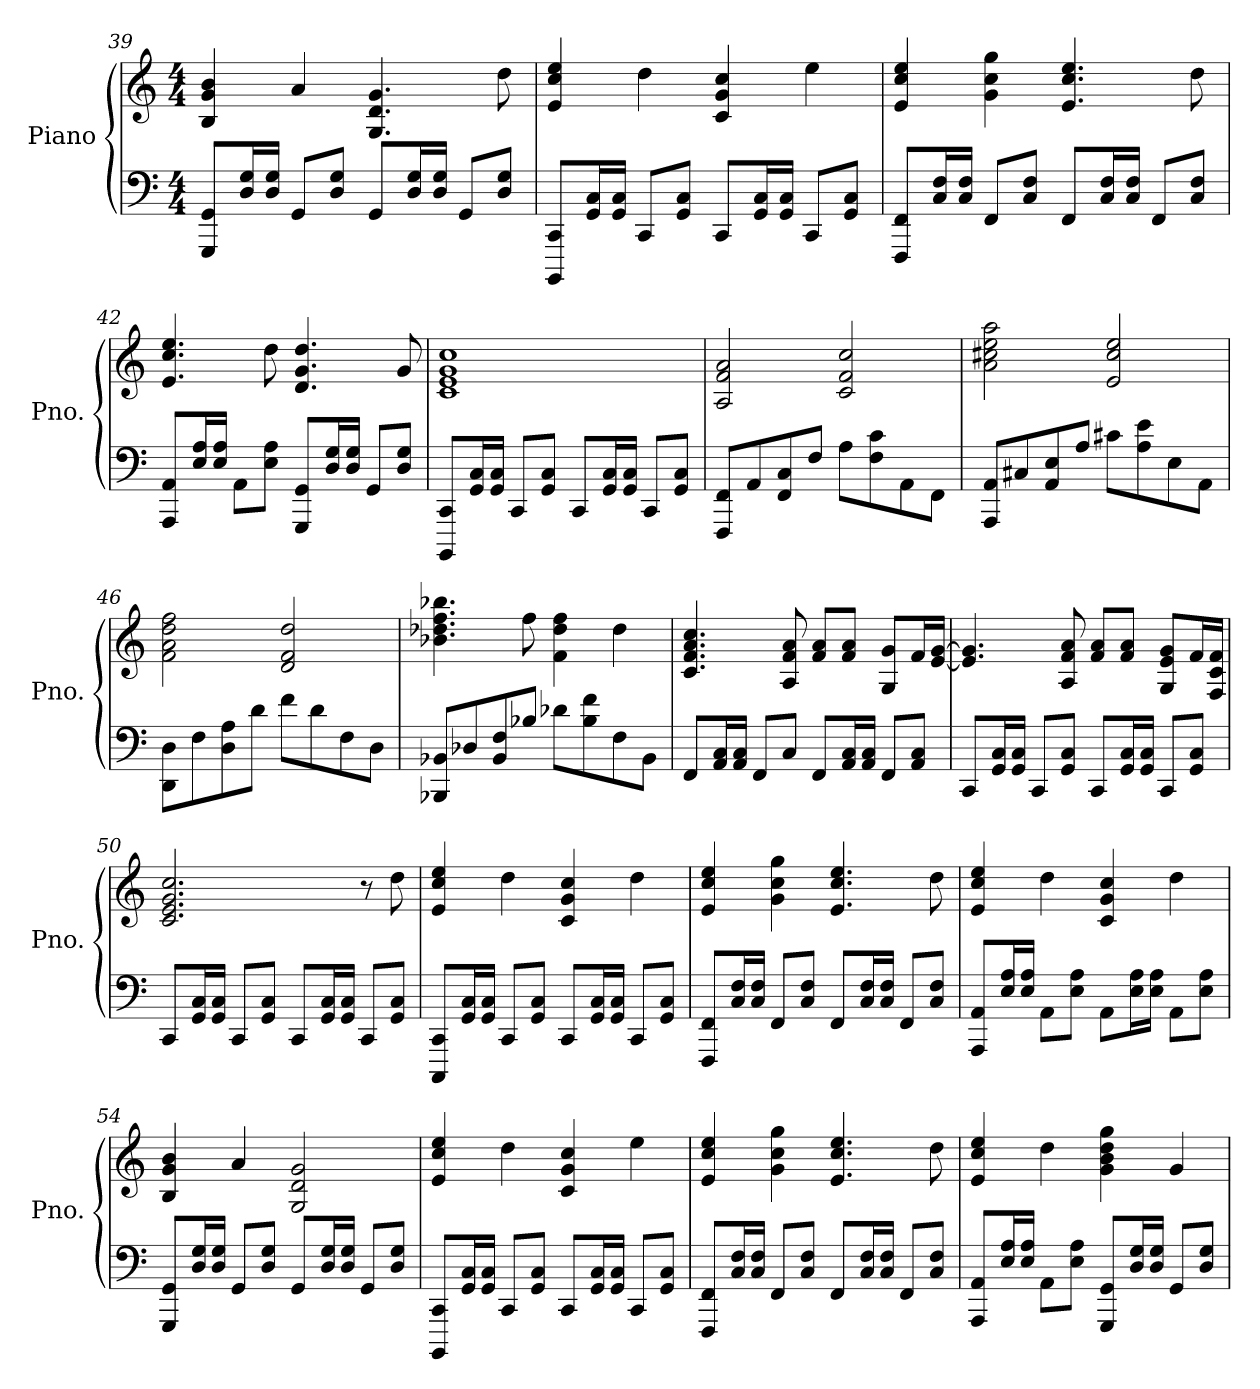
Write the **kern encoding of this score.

**kern	**kern
*part1	*part1
*staff2	*staff1
*I"Piano	*
*I'Pno.	*
*clefF4	*clefG2
*k[]	*k[]
*M4/4	*M4/4
=39	=39
8GGG/ 8GG/L	4B/ 4g/ 4b/
16D/ 16G/L	.
16D/ 16G/JJ	.
8GG/L	4a/
8D/ 8G/J	.
8GG/L	4.G/ 4.d/ 4.g/
16D/ 16G/L	.
16D/ 16G/JJ	.
8GG/L	.
8D/ 8G/J	8dd\
=40	=40
8BBBB/ 8CC/L	4e/ 4cc/ 4ee/
16GG/ 16C/L	.
16GG/ 16C/JJ	.
8CC/L	4dd\
8GG/ 8C/J	.
8CC/L	4c/ 4g/ 4cc/
16GG/ 16C/L	.
16GG/ 16C/JJ	.
8CC/L	4ee\
8GG/ 8C/J	.
=41	=41
8FFF/ 8FF/L	4e/ 4cc/ 4ee/
16C/ 16F/L	.
16C/ 16F/JJ	.
8FF/L	4g\ 4cc\ 4gg\
8C/ 8F/J	.
8FF/L	4.e/ 4.cc/ 4.ee/
16C/ 16F/L	.
16C/ 16F/JJ	.
8FF/L	.
8C/ 8F/J	8dd\
!!LO:PB:g=z
=42	=42
8AAA/ 8AA/L	4.e/ 4.cc/ 4.ee/
16E/ 16A/L	.
16E/ 16A/JJ	.
8AA\L	.
8E\ 8A\J	8dd\
8GGG/ 8GG/L	4.d/ 4.g/ 4.dd/
16D/ 16G/L	.
16D/ 16G/JJ	.
8GG/L	.
8D/ 8G/J	8g/
=43	=43
8BBBB/ 8CC/L	1c 1e 1g 1cc
16GG/ 16C/L	.
16GG/ 16C/JJ	.
8CC/L	.
8GG/ 8C/J	.
8CC/L	.
16GG/ 16C/L	.
16GG/ 16C/JJ	.
8CC/L	.
8GG/ 8C/J	.
=44	=44
8FFF/ 8FF/L	2A/ 2f/ 2a/
8AA/	.
8FF/ 8C/	.
8F/J	.
8A\L	2c/ 2f/ 2cc/
8F\ 8c\	.
8AA\	.
8FF\J	.
=45	=45
8AAA/ 8AA/L	2a\ 2cc#X\ 2ee\ 2aa\
8C#X/	.
8AA/ 8E/	.
8A/J	.
8c#X\L	2e/ 2cc#/ 2ee/
8A\ 8e\	.
8E\	.
8AA\J	.
=46	=46
8DD\ 8D\L	2f\ 2a\ 2dd\ 2ff\
8F\	.
8D\ 8A\	.
8d\J	.
8f\L	2d/ 2f/ 2dd/
8d\	.
8F\	.
8D\J	.
!!LO:LB:g=z
=47	=47
8BBB-X/ 8BB-X/L	4.b-X\ 4.dd-X\ 4.ff\ 4.bb-X\
8D-X/	.
8BB-/ 8F/	.
8B-X/J	8ff\
8d-X\L	4f\ 4dd-\ 4ff\
8B-\ 8f\	.
8F\	4dd-\
8BB-\J	.
=48	=48
8FF/L	4.c/ 4.f/ 4.a/ 4.cc/
16AA/ 16C/L	.
16AA/ 16C/JJ	.
8FF/L	.
8C/J	8A/ 8f/ 8a/
8FF/L	8f/ 8a/L
16AA/ 16C/L	8f/ 8a/J
16AA/ 16C/JJ	.
8FF/L	8G/ 8g/L
8AA/ 8C/J	16f/L
.	[16e/ [16g/JJ
=49	=49
8CC/L	4.e/] 4.g/]
16GG/ 16C/L	.
16GG/ 16C/JJ	.
8CC/L	.
8GG/ 8C/J	8A/ 8f/ 8a/
8CC/L	8f/ 8a/L
16GG/ 16C/L	8f/ 8a/J
16GG/ 16C/JJ	.
8CC/L	8G/ 8e/ 8g/L
8GG/ 8C/J	16f/L
.	16F/ 16c/ 16f/JJ
=50	=50
8CC/L	2.c/ 2.e/ 2.g/ 2.cc/
16GG/ 16C/L	.
16GG/ 16C/JJ	.
8CC/L	.
8GG/ 8C/J	.
8CC/L	.
16GG/ 16C/L	.
16GG/ 16C/JJ	.
8CC/L	8r
8GG/ 8C/J	8dd\
!!LO:LB:g=z
=51	=51
8CCC/ 8CC/L	4e/ 4cc/ 4ee/
16GG/ 16C/L	.
16GG/ 16C/JJ	.
8CC/L	4dd\
8GG/ 8C/J	.
8CC/L	4c/ 4g/ 4cc/
16GG/ 16C/L	.
16GG/ 16C/JJ	.
8CC/L	4dd\
8GG/ 8C/J	.
=52	=52
8FFF/ 8FF/L	4e/ 4cc/ 4ee/
16C/ 16F/L	.
16C/ 16F/JJ	.
8FF/L	4g\ 4cc\ 4gg\
8C/ 8F/J	.
8FF/L	4.e/ 4.cc/ 4.ee/
16C/ 16F/L	.
16C/ 16F/JJ	.
8FF/L	.
8C/ 8F/J	8dd\
=53	=53
8AAA/ 8AA/L	4e/ 4cc/ 4ee/
16E/ 16A/L	.
16E/ 16A/JJ	.
8AA\L	4dd\
8E\ 8A\J	.
8AA\L	4c/ 4g/ 4cc/
16E\ 16A\L	.
16E\ 16A\JJ	.
8AA\L	4dd\
8E\ 8A\J	.
=54	=54
8GGG/ 8GG/L	4B/ 4g/ 4b/
16D/ 16G/L	.
16D/ 16G/JJ	.
8GG/L	4a/
8D/ 8G/J	.
8GG/L	2G/ 2d/ 2g/
16D/ 16G/L	.
16D/ 16G/JJ	.
8GG/L	.
8D/ 8G/J	.
!!LO:LB:g=z
=55	=55
8BBBB/ 8CC/L	4e/ 4cc/ 4ee/
16GG/ 16C/L	.
16GG/ 16C/JJ	.
8CC/L	4dd\
8GG/ 8C/J	.
8CC/L	4c/ 4g/ 4cc/
16GG/ 16C/L	.
16GG/ 16C/JJ	.
8CC/L	4ee\
8GG/ 8C/J	.
=56	=56
8FFF/ 8FF/L	4e/ 4cc/ 4ee/
16C/ 16F/L	.
16C/ 16F/JJ	.
8FF/L	4g\ 4cc\ 4gg\
8C/ 8F/J	.
8FF/L	4.e/ 4.cc/ 4.ee/
16C/ 16F/L	.
16C/ 16F/JJ	.
8FF/L	.
8C/ 8F/J	8dd\
=57	=57
8AAA/ 8AA/L	4e/ 4cc/ 4ee/
16E/ 16A/L	.
16E/ 16A/JJ	.
8AA\L	4dd\
8E\ 8A\J	.
8GGG/ 8GG/L	4g\ 4b\ 4dd\ 4gg\
16D/ 16G/L	.
16D/ 16G/JJ	.
8GG/L	4g/
8D/ 8G/J	.
=	=
*-	*-
